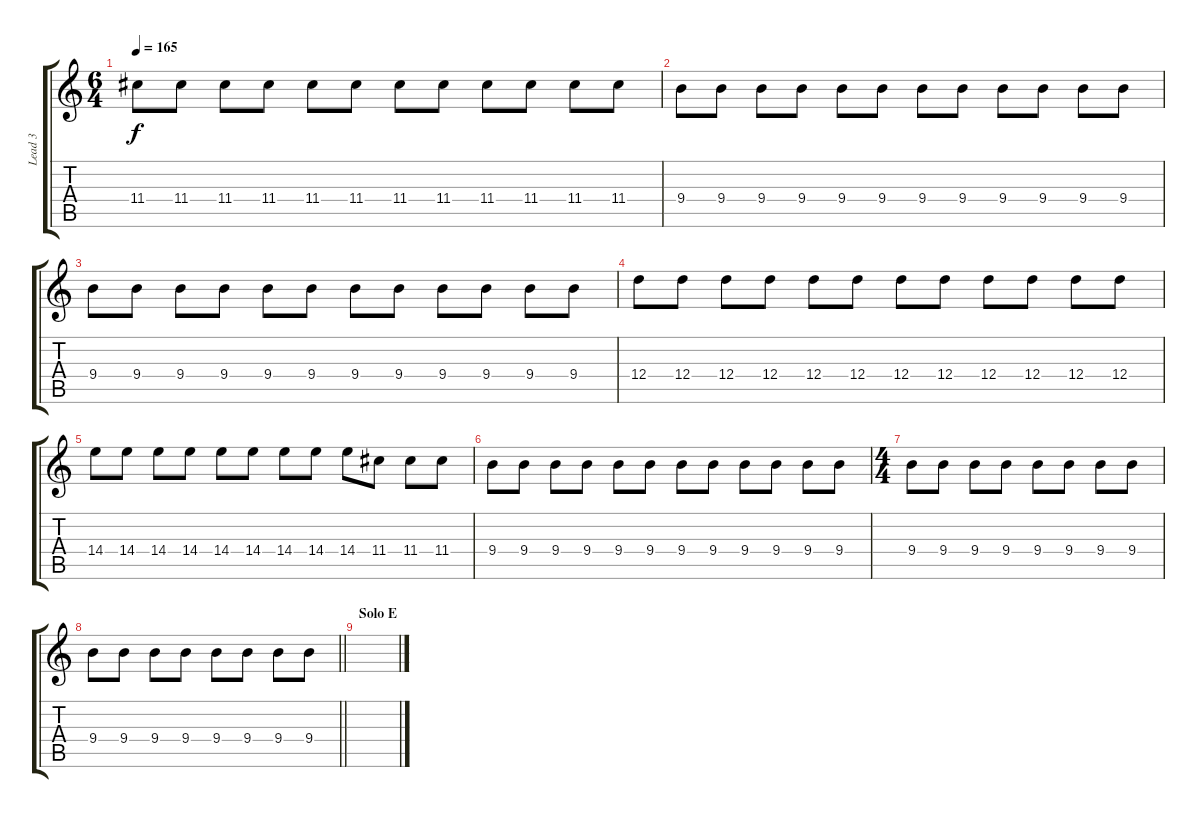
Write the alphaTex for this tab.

\track ("Lead 3" "Lead 3") {instrument distortionguitar}
\staff {score tabs}
\tuning (E4 B3 G3 D3 A2 E2) {hide}
\ts (6 4)
\tempo 165
\clef g2
\ks c
11.4.8{dy f} 11.4.8 11.4.8 11.4.8 11.4.8 11.4.8 11.4.8 11.4.8 11.4.8 11.4.8 11.4.8 11.4.8 |
9.4.8 9.4.8 9.4.8 9.4.8 9.4.8 9.4.8 9.4.8 9.4.8 9.4.8 9.4.8 9.4.8 9.4.8 |
9.4.8 9.4.8 9.4.8 9.4.8 9.4.8 9.4.8 9.4.8 9.4.8 9.4.8 9.4.8 9.4.8 9.4.8 |
12.4.8 12.4.8 12.4.8 12.4.8 12.4.8 12.4.8 12.4.8 12.4.8 12.4.8 12.4.8 12.4.8 12.4.8 |
14.4.8 14.4.8 14.4.8 14.4.8 14.4.8 14.4.8 14.4.8 14.4.8 14.4.8 11.4.8 11.4.8 11.4.8 |
9.4.8 9.4.8 9.4.8 9.4.8 9.4.8 9.4.8 9.4.8 9.4.8 9.4.8 9.4.8 9.4.8 9.4.8 |
\ts (4 4)
9.4.8 9.4.8 9.4.8 9.4.8 9.4.8 9.4.8 9.4.8 9.4.8 |
\barLineRight lightlight
9.4.8 9.4.8 9.4.8 9.4.8 9.4.8 9.4.8 9.4.8 9.4.8 |
\section ("" "Solo E")
